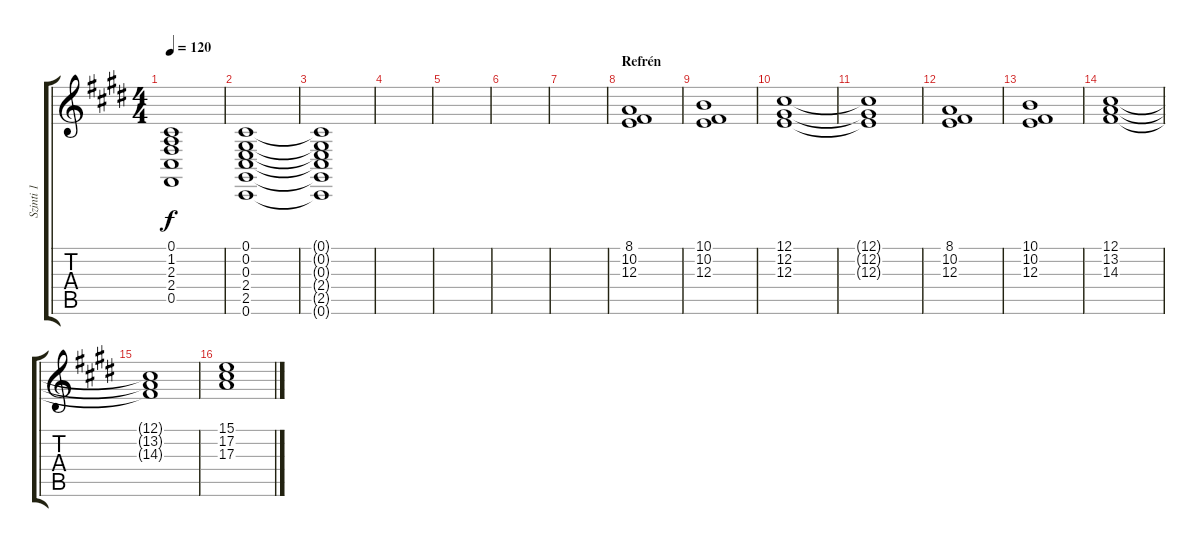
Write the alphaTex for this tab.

\track ("Szinti 1" "Szinti 1") {instrument stringensemble1}
\staff {score tabs}
\tuning (Db4 Ab3 E3 B2 Gb2 Db2) {hide}
\ts (4 4)
\tempo 120
\clef g2
\ks c#minor
(0.1 1.2 2.3 2.4 0.5).1{dy f} |
(0.1 0.2 0.3 2.4 2.5 0.6).1 |
(0.1{t} 0.2{t} 0.3{t} 2.4{t} 2.5{t} 0.6{t}).1 |
|
|
|
|
\section ("" "Refrén")
(8.1 10.2 12.3).1 |
(10.1 10.2 12.3).1 |
(12.1 12.2 12.3).1 |
(12.1{t} 12.2{t} 12.3{t}).1 |
(8.1 10.2 12.3).1 |
(10.1 10.2 12.3).1 |
(12.1 13.2 14.3).1 |
(12.1{t} 13.2{t} 14.3{t}).1 |
(15.1 17.2 17.3).1
